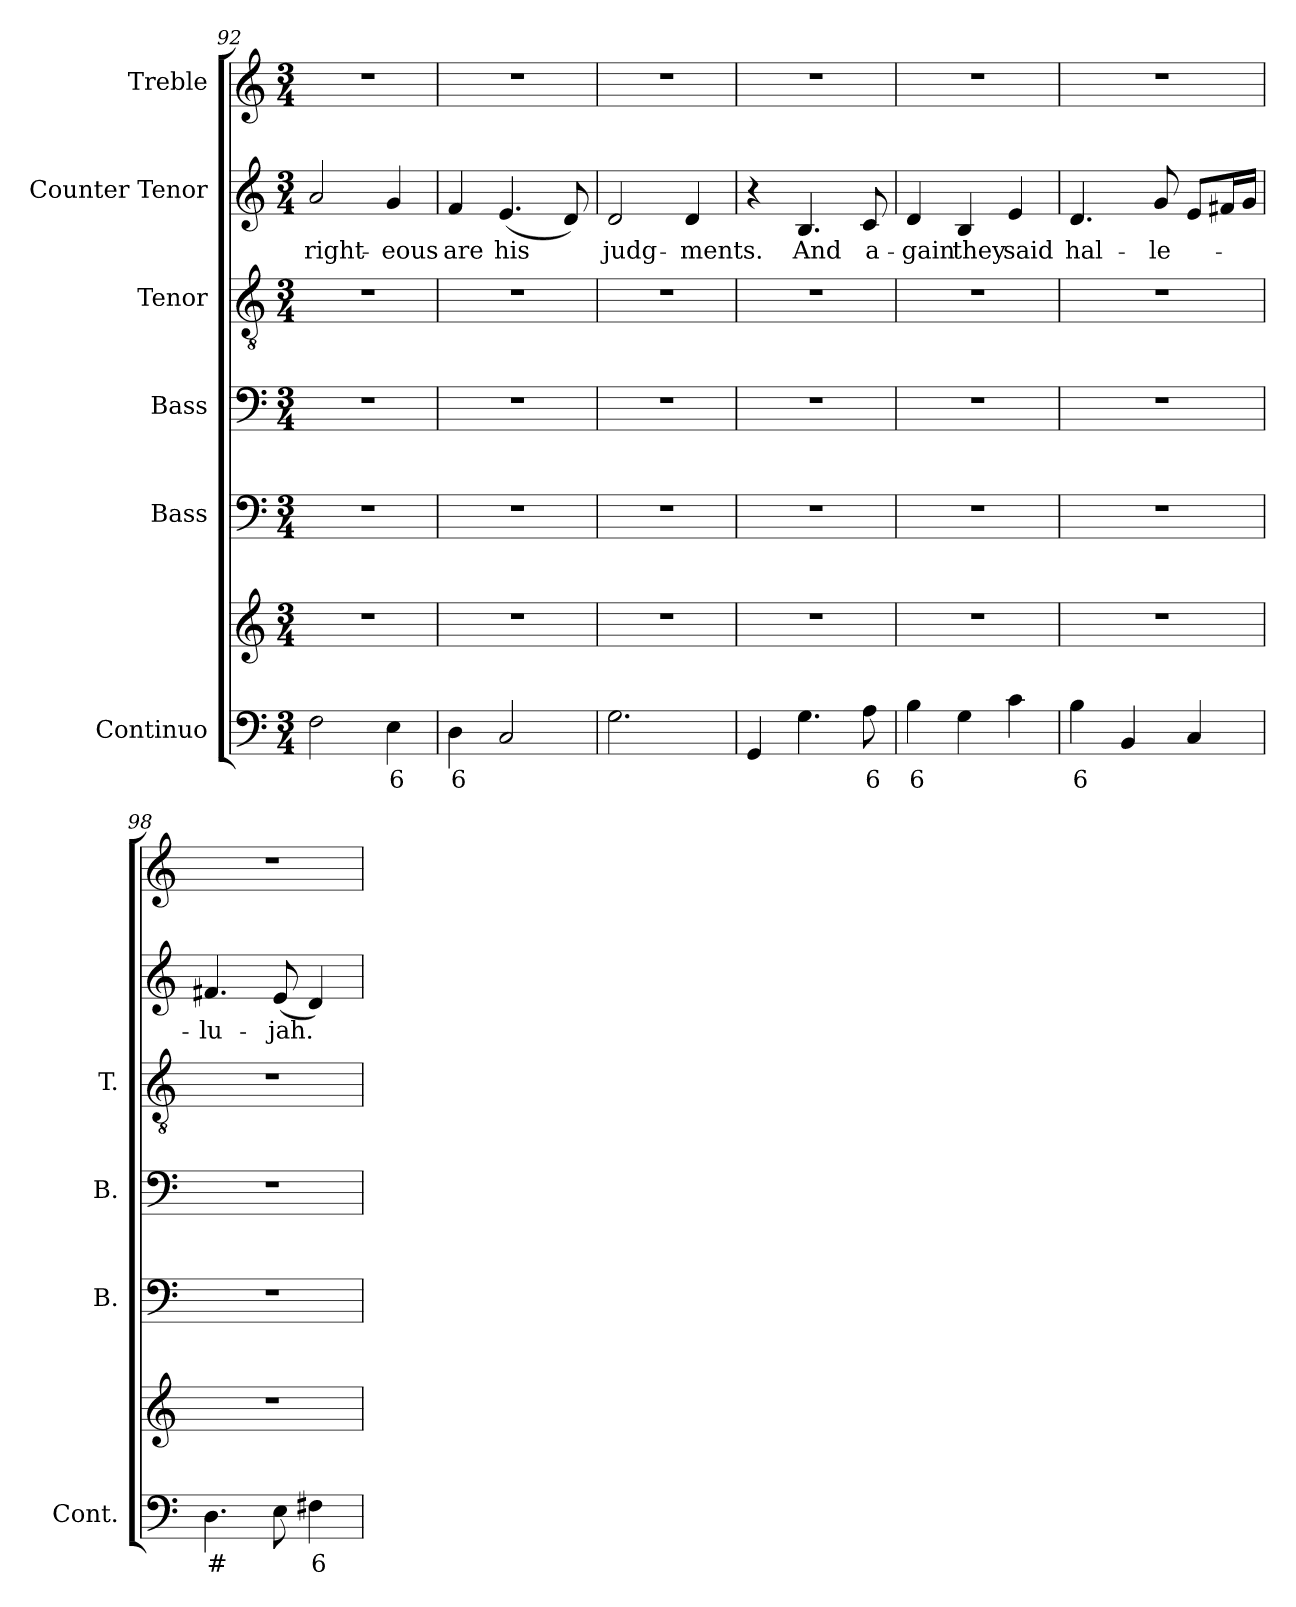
**kern	**text	**kern	**kern	**kern	**kern	**kern	**text	**kern
*part6	*part6	*part6	*part5	*part4	*part3	*part2	*part2	*part1
*staff7	*staff7	*staff6	*staff5	*staff4	*staff3	*staff2	*staff2	*staff1
*I"Continuo	*	*	*I"Bass	*I"Bass	*I"Tenor	*I"Counter Tenor	*	*I"Treble
*I'Cont.	*	*	*I'B.	*I'B.	*I'T.	*	*	*
*clefF4	*	*clefG2	*clefF4	*clefF4	*clefGv2	*clefG2	*	*clefG2
*	*	*	*	*	*ITrd7c12	*	*	*
*k[]	*	*k[]	*k[]	*k[]	*k[]	*k[]	*	*k[]
*C:	*	*C:	*C:	*C:	*C:	*C:	*	*C:
*M3/4	*	*M3/4	*M3/4	*M3/4	*M3/4	*M3/4	*	*M3/4
=92	=92	=92	=92	=92	=92	=92	=92	=92
!	!	!LO:N:vis=1	!LO:N:vis=1	!LO:N:vis=1	!LO:N:vis=1	!	!	!
!	!	!	!	!	!	!	!LO:LY:b:color=#000000	!LO:N:vis=1
2Fi\	.	2.r	2.r	2.r	2.r	2ai/	right-	2.r
!	!LO:LY:b:color=#000000	!	!	!	!	!	!	!
!	!	!	!	!	!	!	!LO:LY:b:color=#000000	!
4Ei\	6	.	.	.	.	4gi/	-eous	.
=93	=93	=93	=93	=93	=93	=93	=93	=93
!	!LO:LY:b:color=#000000	!LO:N:vis=1	!LO:N:vis=1	!LO:N:vis=1	!LO:N:vis=1	!	!	!
!	!	!	!	!	!	!	!LO:LY:b:color=#000000	!LO:N:vis=1
4Di\	6	2.r	2.r	2.r	2.r	4fi/	are	2.r
!	!	!	!	!	!	!	!LO:LY:b:color=#000000	!
2Ci/	.	.	.	.	.	(4.ei/	his	.
.	.	.	.	.	.	8di/)	.	.
=94	=94	=94	=94	=94	=94	=94	=94	=94
!	!	!LO:N:vis=1	!LO:N:vis=1	!LO:N:vis=1	!LO:N:vis=1	!	!	!
!	!	!	!	!	!	!	!LO:LY:b:color=#000000	!LO:N:vis=1
2.Gi\	.	2.r	2.r	2.r	2.r	2di/	judg-	2.r
!	!	!	!	!	!	!	!LO:LY:b:color=#000000	!
.	.	.	.	.	.	4di/	-ments.	.
=95	=95	=95	=95	=95	=95	=95	=95	=95
!	!	!LO:N:vis=1	!LO:N:vis=1	!LO:N:vis=1	!LO:N:vis=1	!	!	!LO:N:vis=1
4GGi/	.	2.r	2.r	2.r	2.r	4r	.	2.r
!	!	!	!	!	!	!	!LO:LY:b:color=#000000	!
4.Gi\	.	.	.	.	.	4.Bi/	And	.
!	!LO:LY:b:color=#000000	!	!	!	!	!	!	!
!	!	!	!	!	!	!	!LO:LY:b:color=#000000	!
8Ai\	6	.	.	.	.	8ci/	a-	.
=96	=96	=96	=96	=96	=96	=96	=96	=96
!	!LO:LY:b:color=#000000	!LO:N:vis=1	!LO:N:vis=1	!LO:N:vis=1	!LO:N:vis=1	!	!	!
!	!	!	!	!	!	!	!LO:LY:b:color=#000000	!LO:N:vis=1
4Bi\	6	2.r	2.r	2.r	2.r	4di/	-gain	2.r
!	!	!	!	!	!	!	!LO:LY:b:color=#000000	!
4Gi\	.	.	.	.	.	4Bi/	they	.
!	!	!	!	!	!	!	!LO:LY:b:color=#000000	!
4ci\	.	.	.	.	.	4ei/	said	.
=97	=97	=97	=97	=97	=97	=97	=97	=97
!	!LO:LY:b:color=#000000	!LO:N:vis=1	!LO:N:vis=1	!LO:N:vis=1	!LO:N:vis=1	!	!	!
!	!	!	!	!	!	!	!LO:LY:b:color=#000000	!LO:N:vis=1
4Bi\	6	2.r	2.r	2.r	2.r	4.di/	hal-	2.r
4BBi/	.	.	.	.	.	.	.	.
!	!	!	!	!	!	!	!LO:LY:b:color=#000000	!
.	.	.	.	.	.	8gi/	-le-	.
4Ci/	.	.	.	.	.	8ei/L	.	.
.	.	.	.	.	.	16f#Xi/L	.	.
.	.	.	.	.	.	16gi/JJ	.	.
!!LO:LB:g=z
=98	=98	=98	=98	=98	=98	=98	=98	=98
!	!LO:LY:b:color=#000000	!LO:N:vis=1	!LO:N:vis=1	!LO:N:vis=1	!LO:N:vis=1	!	!	!
!	!	!	!	!	!	!	!LO:LY:b:color=#000000	!LO:N:vis=1
4.Di\	#	2.r	2.r	2.r	2.r	4.f#Xi/	-lu-	2.r
!	!	!	!	!	!	!	!LO:LY:b:color=#000000	!
8Ei\	.	.	.	.	.	(8ei/	-jah.	.
!	!LO:LY:b:color=#000000	!	!	!	!	!	!	!
4F#Xi\	6	.	.	.	.	4di/)	.	.
=	=	=	=	=	=	=	=	=
*-	*-	*-	*-	*-	*-	*-	*-	*-
